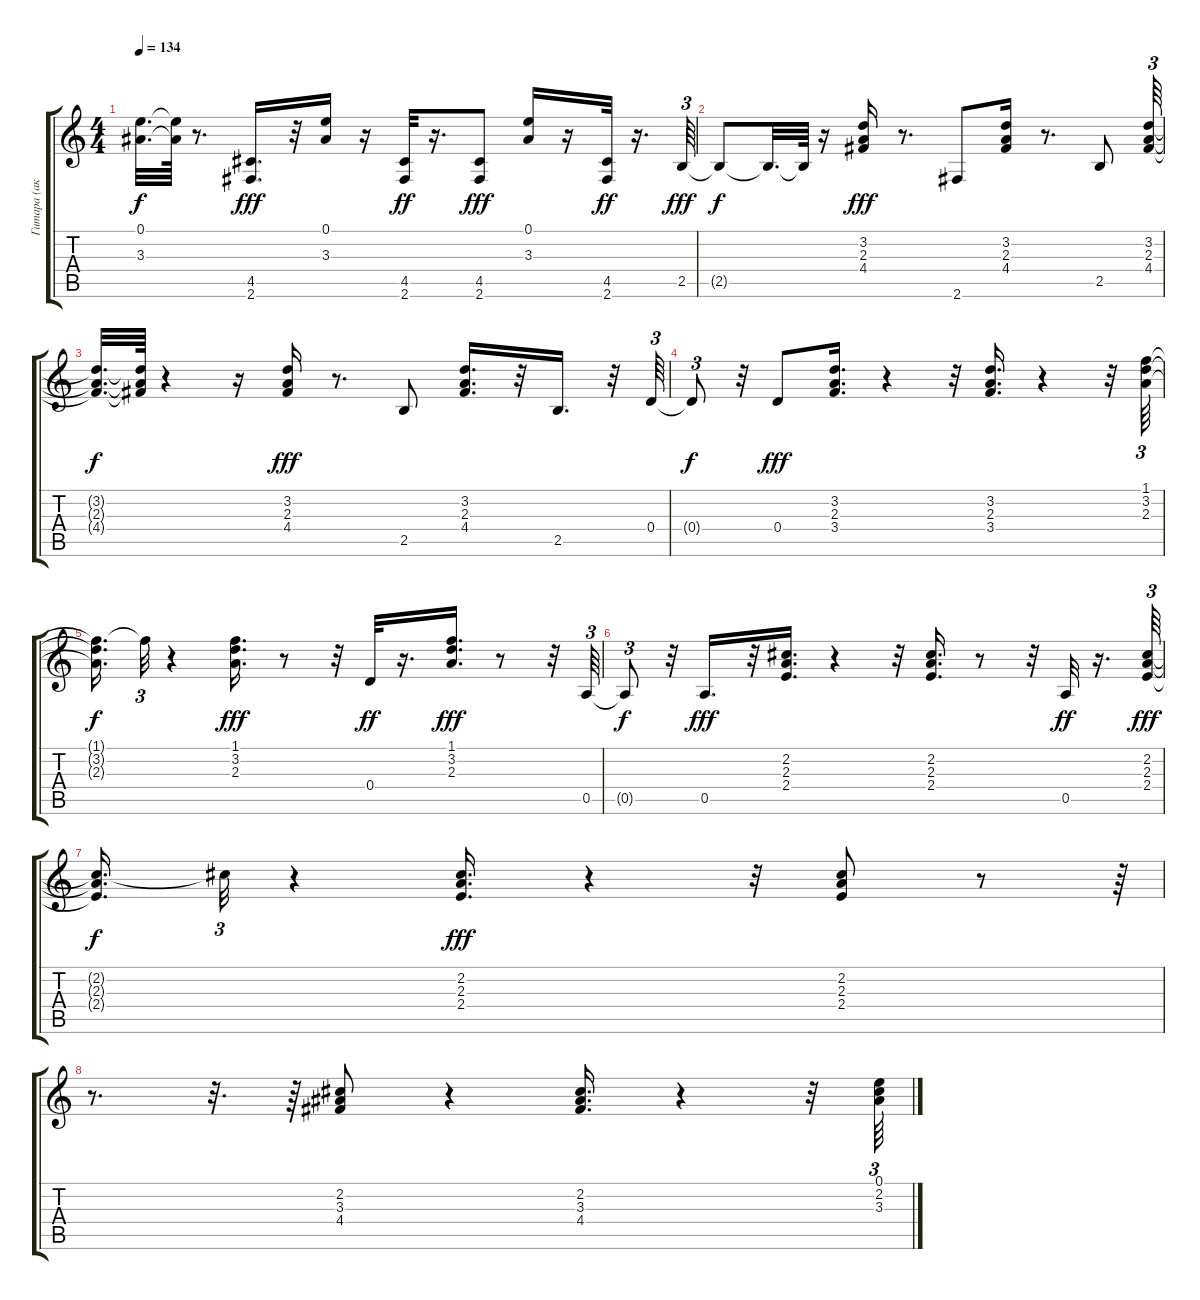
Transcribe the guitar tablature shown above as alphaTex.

\track ("Гитара (аккомпанемент)" "Гитара (ак") {instrument electricguitarclean}
\staff {score tabs}
\tuning (E4 B3 G3 D3 A2 E2) {hide}
\ts (4 4)
\tempo 134
\clef g2
\ks c
(0.1{t} 3.3{t}).32{d dy f} (0.1{t} 3.3{t}).64 r.8{d} (4.5 2.6).16{d dy fff} r.32 (0.1 3.3).16 r.16 (4.5 2.6).32{dy ff} r.16{d} (4.5 2.6).8{dy fff} (0.1 3.3).16 r.16 (4.5 2.6).32{dy ff} r.16{d} 2.5.64{tu (3 2) dy fff} |
2.5{t}.8{dy f} 2.5{t}.32{d} 2.5{t}.64 r.16 (3.2 2.3 4.4).16{dy fff} r.8{d} 2.6.8 (3.2 2.3 4.4).16 r.8{d} 2.5.8 (3.2 2.3 4.4).64{tu (3 2)} |
(3.2{t} 2.3{t} 4.4{t}).32{d dy f} (3.2{t} 2.3{t} 4.4{t}).64 r.4 r.16 (3.2 2.3 4.4).16{dy fff} r.8{d} 2.5.8 (3.2 2.3 4.4).16{d} r.32 2.5.16{d} r.32 0.4.64{tu (3 2)} |
0.4{t}.8{tu (3 2) dy f} r.32 0.4.8{dy fff} (3.2 2.3 3.4).16{d} r.4 r.32 (3.2 2.3 3.4).16{d} r.4 r.32 (1.1 3.2 2.3).64{tu (3 2)} |
(1.1{t} 3.2{t} 2.3{t}).16{d dy f} 1.1{t}.32{tu (3 2)} r.4 (1.1 3.2 2.3).16{d dy fff} r.8 r.32 0.4.32{dy ff} r.16{d} (1.1 3.2 2.3).16{d dy fff} r.8 r.32 0.5.64{tu (3 2)} |
0.5{t}.8{tu (3 2) dy f} r.32 0.5.16{d dy fff} r.32 (2.2 2.3 2.4).16{d} r.4 r.32 (2.2 2.3 2.4).16{d} r.8 r.32 0.5.32{dy ff} r.16{d} (2.2 2.3 2.4).64{tu (3 2) dy fff} |
(2.2{t} 2.3{t} 2.4{t}).16{d dy f} 2.2{t}.32{tu (3 2)} r.4 (2.2 2.3 2.4).16{d dy fff} r.4 r.32 (2.2 2.3 2.4).8 r.8 r.64{tu (3 2)} |
r.8{d} r.32{d} r.64 (2.2 3.3 4.4).8 r.4 (2.2 3.3 4.4).16{d} r.4 r.32 (0.1 2.2 3.3).64{tu (3 2)}
